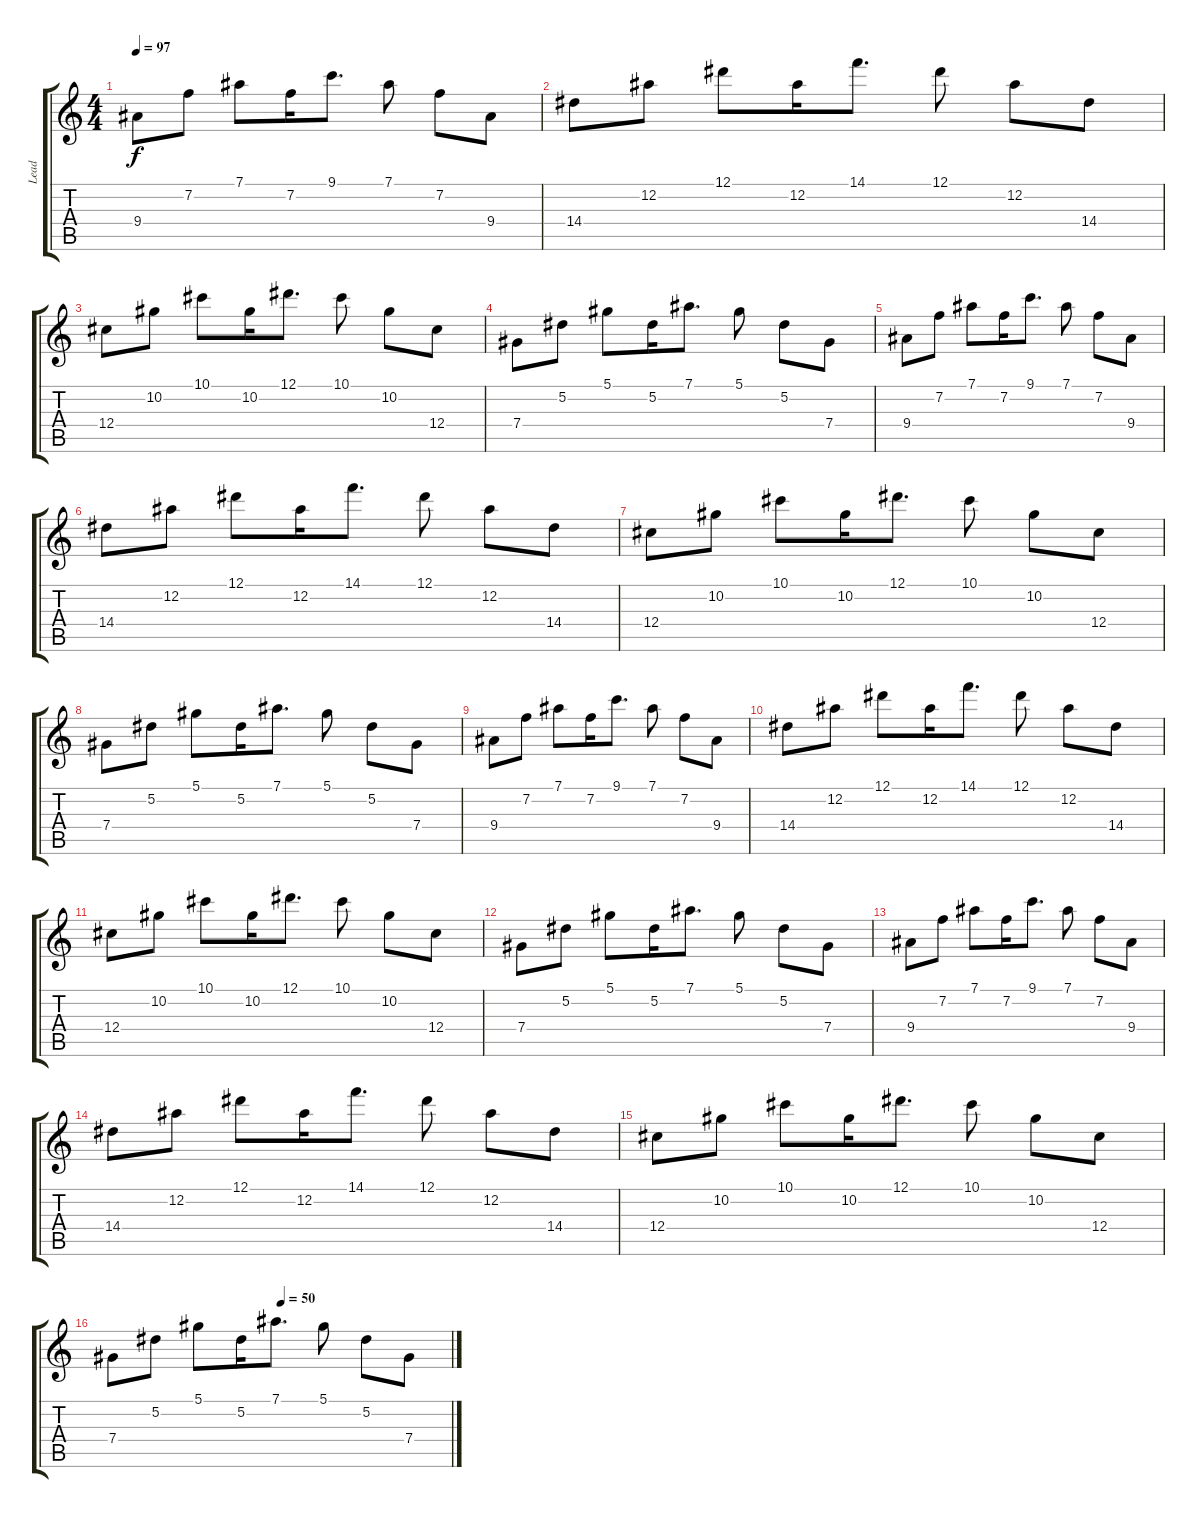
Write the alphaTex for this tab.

\track ("Lead" "Lead") {instrument overdrivenguitar}
\staff {score tabs}
\tuning (Eb4 Bb3 Gb3 Db3 Ab2 Eb2) {hide}
\ts (4 4)
\tempo 97
\clef g2
\ks c
9.4.8{dy f} 7.2.8 7.1.8 7.2.16 9.1.8{d} 7.1.8 7.2.8 9.4.8 |
14.4.8 12.2.8 12.1.8 12.2.16 14.1.8{d} 12.1.8 12.2.8 14.4.8 |
12.4.8 10.2.8 10.1.8 10.2.16 12.1.8{d} 10.1.8 10.2.8 12.4.8 |
7.4.8 5.2.8 5.1.8 5.2.16 7.1.8{d} 5.1.8 5.2.8 7.4.8 |
9.4.8 7.2.8 7.1.8 7.2.16 9.1.8{d} 7.1.8 7.2.8 9.4.8 |
14.4.8 12.2.8 12.1.8 12.2.16 14.1.8{d} 12.1.8 12.2.8 14.4.8 |
12.4.8 10.2.8 10.1.8 10.2.16 12.1.8{d} 10.1.8 10.2.8 12.4.8 |
7.4.8 5.2.8 5.1.8 5.2.16 7.1.8{d} 5.1.8 5.2.8 7.4.8 |
9.4.8 7.2.8 7.1.8 7.2.16 9.1.8{d} 7.1.8 7.2.8 9.4.8 |
14.4.8 12.2.8 12.1.8 12.2.16 14.1.8{d} 12.1.8 12.2.8 14.4.8 |
12.4.8 10.2.8 10.1.8 10.2.16 12.1.8{d} 10.1.8 10.2.8 12.4.8 |
7.4.8 5.2.8 5.1.8 5.2.16 7.1.8{d} 5.1.8 5.2.8 7.4.8 |
9.4.8 7.2.8 7.1.8 7.2.16 9.1.8{d} 7.1.8 7.2.8 9.4.8 |
14.4.8 12.2.8 12.1.8 12.2.16 14.1.8{d} 12.1.8 12.2.8 14.4.8 |
12.4.8 10.2.8 10.1.8 10.2.16 12.1.8{d} 10.1.8 10.2.8 12.4.8 |
\tempo (50 0.5)
7.4.8 5.2.8 5.1.8 5.2.16 7.1.8{d} 5.1.8 5.2.8 7.4.8
